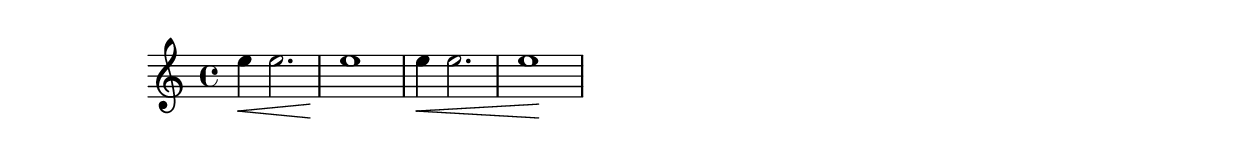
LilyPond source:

%% Do not edit this file; it is automatically
%% generated from LSR http://lsr.dsi.unimi.it
%% This file is in the public domain.
\version "2.13.20"

\header {
  lsrtags = "expressive-marks, tweaks-and-overrides"

%% Translation of GIT committish: 0b55335aeca1de539bf1125b717e0c21bb6fa31b
  texidoces = "
Si la nota que da fin a un regulador cae sobre la primera parte de
un compás, el regulador se detiene en la línea divisoria
inmediatamente precedente.  Se puede controlar este comportamiento
sobreescribiendo la propiedad @code{'to-barline}.

"
  doctitlees = "Establecer el comportamiento de los reguladores en las barras de compás"

%% Translation of GIT committish: 0a868be38a775ecb1ef935b079000cebbc64de40
texidocde = "
Wenn die Note, an welcher eine Crescendo-Klammer endet, die erste Note
eines Taktes ist, wird die Klammer an der vorhergehenden Tatklinie
beendet.  Dieses Verhalten kann auch mit der Eigenschaft
@code{'to-barline} geändert werden:
"
  doctitlede = "Das Verhalten von Crescendo-Klammern an Taktlinien beeinflussen"
%% Translation of GIT committish: 217cd2b9de6e783f2a5c8a42be9c70a82195ad20
  texidocfr = "
En principe, un soufflet -- (de)crescendo imprimé sous forme graphique --
commence au bord gauche de la note de départ, et se termine au
bord droit de la note d'arrivée.  Cependant, si la note d'arrivée
est sur un premier temps, le soufflet s'arrêtera au niveau de la
barre de mesure qui la précède.  Ce comportement peut être annulé
en assignant @emph{faux} (@code{#f}) à la propriété @code{'to-barline} :

"
  doctitlefr = "Soufflets et barres de mesure"


  texidoc = "
If the note which ends a hairpin falls on a downbeat, the hairpin stops
at the bar line immediately preceding.  This behavior can be controlled
by overriding the @code{'to-barline} property.

"
  doctitle = "Setting hairpin behavior at bar lines"
} % begin verbatim

\relative c'' {
  e4\< e2.
  e1\!
  \override Hairpin #'to-barline = ##f
  e4\< e2.
  e1\!
}
